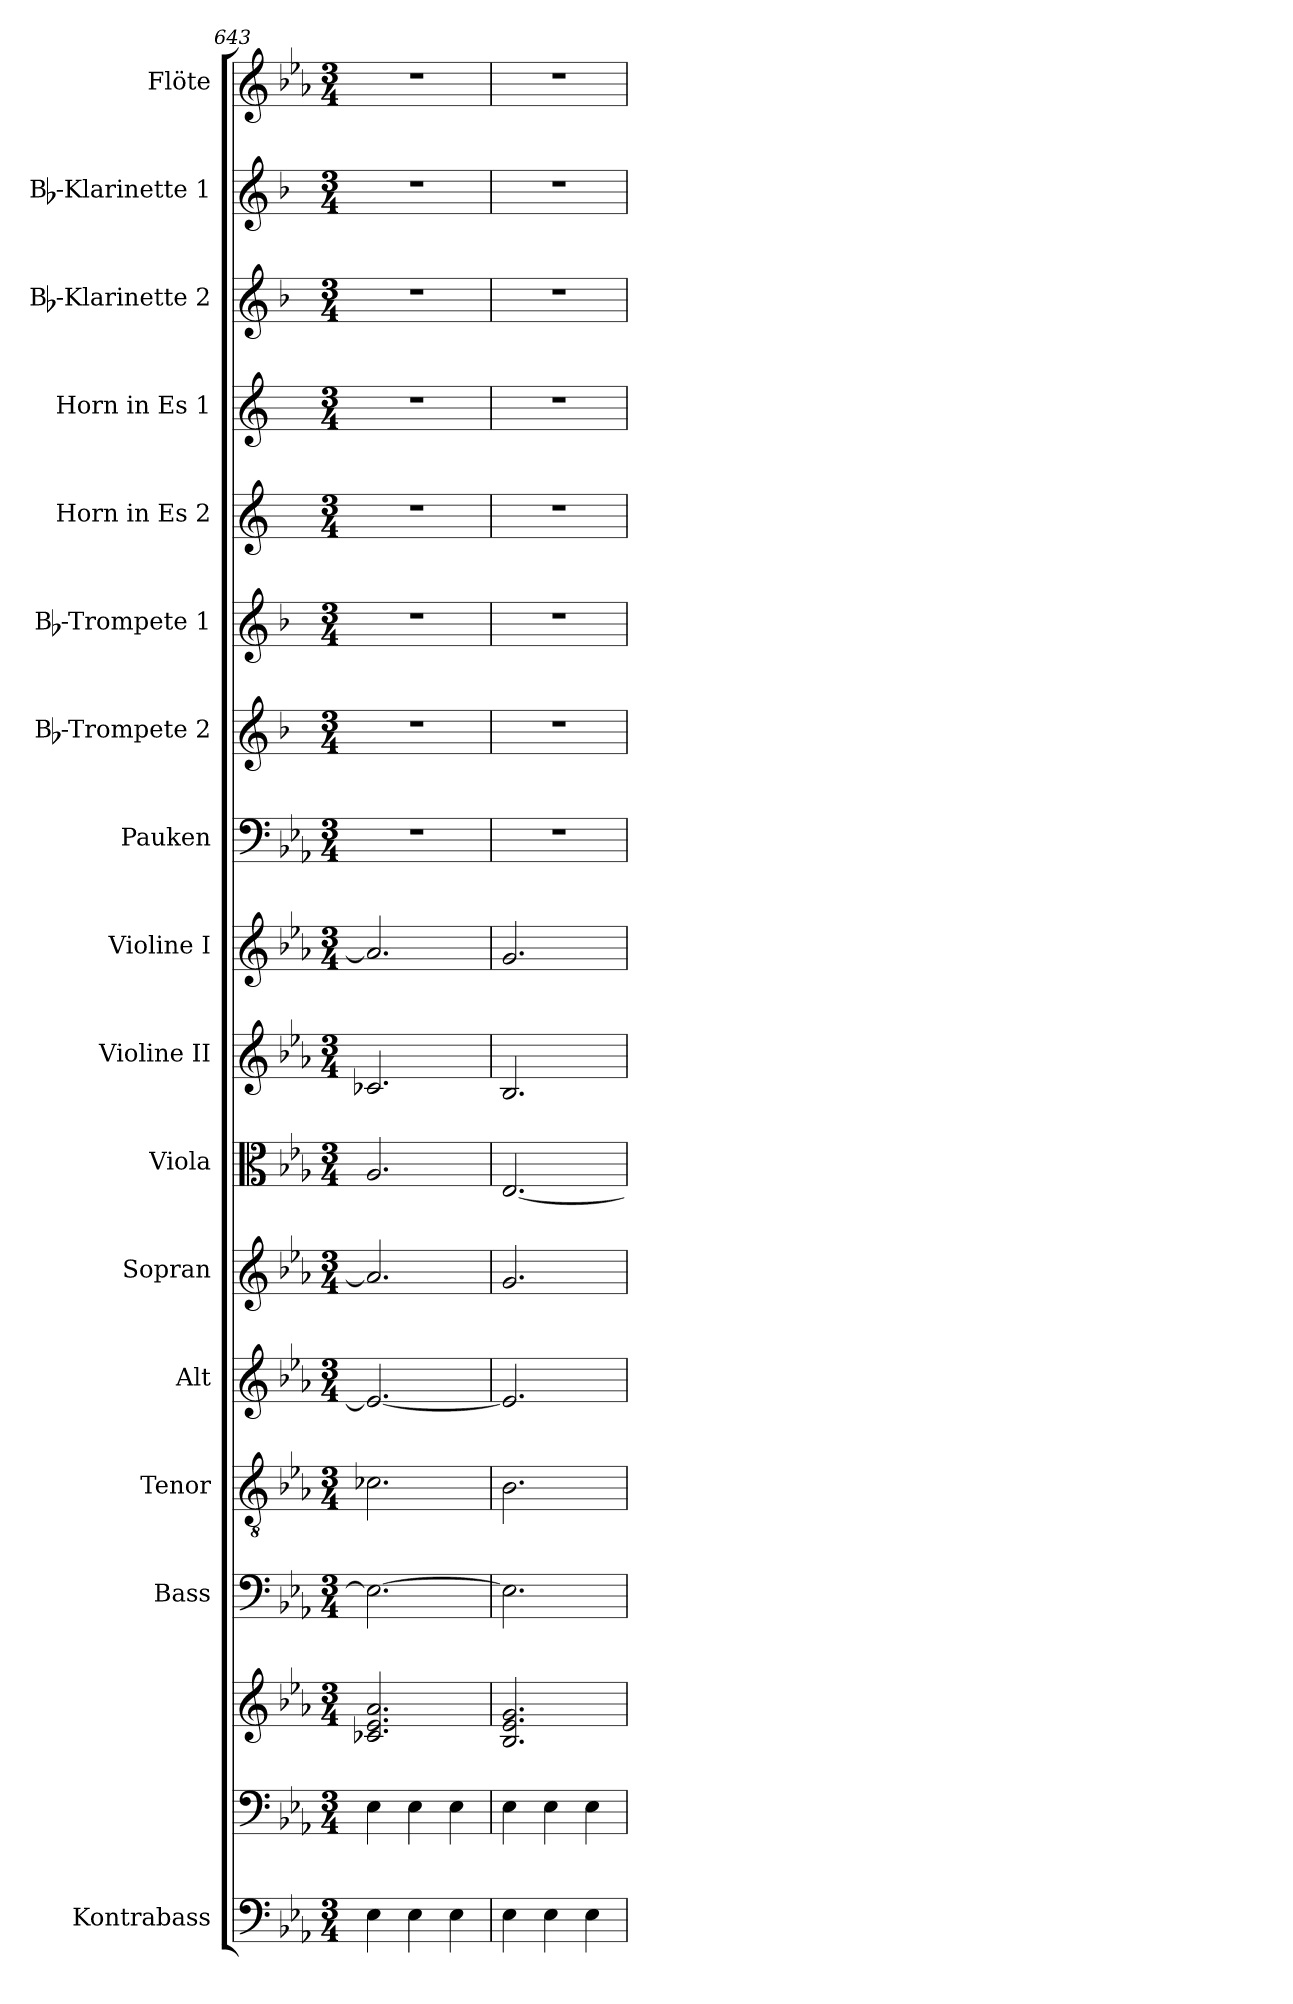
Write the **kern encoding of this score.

**kern	**kern	**kern	**kern	**kern	**kern	**kern	**kern	**kern	**kern	**kern	**kern	**kern	**kern	**kern	**kern	**kern	**kern
*part17	*part16	*part16	*part15	*part14	*part13	*part12	*part11	*part10	*part9	*part8	*part7	*part6	*part5	*part4	*part3	*part2	*part1
*staff18	*staff17	*staff16	*staff15	*staff14	*staff13	*staff12	*staff11	*staff10	*staff9	*staff8	*staff7	*staff6	*staff5	*staff4	*staff3	*staff2	*staff1
*I"Kontrabass	*	*	*I"Bass	*I"Tenor	*I"Alt	*I"Sopran	*I"Viola	*I"Violine II	*I"Violine I	*I"Pauken	*I"Bb-Trompete 2	*I"Bb-Trompete 1	*I"Horn in Es 2	*I"Horn in Es 1	*I"Bb-Klarinette 2	*I"Bb-Klarinette 1	*I"Flöte
*I'Kb.	*	*	*I'B.	*I'T.	*I'A.	*I'S.	*I'Vla.	*I'Vl. II	*I'Vl. I	*I'Pk.	*I'Bb Trp. 2	*I'Bb Trp. 1	*	*	*I'Bb Kl. 2	*I'Bb Kl. 1	*I'Fl.
*clefF4	*clefF4	*clefG2	*clefF4	*clefGv2	*clefG2	*clefG2	*clefC3	*clefG2	*clefG2	*clefF4	*clefG2	*clefG2	*clefG2	*clefG2	*clefG2	*clefG2	*clefG2
*ITrd7c12	*	*	*	*	*	*	*	*	*	*	*ITrd1c2	*ITrd1c2	*ITrd5c9	*ITrd5c9	*ITrd1c2	*ITrd1c2	*
*k[b-e-a-]	*k[b-e-a-]	*k[b-e-a-]	*k[b-e-a-]	*k[b-e-a-]	*k[b-e-a-]	*k[b-e-a-]	*k[b-e-a-]	*k[b-e-a-]	*k[b-e-a-]	*k[b-e-a-]	*k[b-e-a-]	*k[b-e-a-]	*k[b-e-a-]	*k[b-e-a-]	*k[b-e-a-]	*k[b-e-a-]	*k[b-e-a-]
*E-:	*E-:	*E-:	*E-:	*E-:	*E-:	*E-:	*E-:	*E-:	*E-:	*E-:	*E-:	*E-:	*E-:	*E-:	*E-:	*E-:	*E-:
*M3/4	*M3/4	*M3/4	*M3/4	*M3/4	*M3/4	*M3/4	*M3/4	*M3/4	*M3/4	*M3/4	*M3/4	*M3/4	*M3/4	*M3/4	*M3/4	*M3/4	*M3/4
=643	=643	=643	=643	=643	=643	=643	=643	=643	=643	=643	=643	=643	=643	=643	=643	=643	=643
4EE-\	4E-\	2.c-X/ 2.e-/ 2.a-/	2.E-\_	2.c-X\	2.e-/_	2.a-/]	2.A-/	2.c-X/	2.a-/]	2.r	2.r	2.r	2.r	2.r	2.r	2.r	2.r
4EE-\	4E-\	.	.	.	.	.	.	.	.	.	.	.	.	.	.	.	.
4EE-\	4E-\	.	.	.	.	.	.	.	.	.	.	.	.	.	.	.	.
=644	=644	=644	=644	=644	=644	=644	=644	=644	=644	=644	=644	=644	=644	=644	=644	=644	=644
4EE-\	4E-\	2.B-/ 2.e-/ 2.g/	2.E-\]	2.B-\	2.e-/]	2.g/	[2.E-/	2.B-/	2.g/	2.r	2.r	2.r	2.r	2.r	2.r	2.r	2.r
4EE-\	4E-\	.	.	.	.	.	.	.	.	.	.	.	.	.	.	.	.
4EE-\	4E-\	.	.	.	.	.	.	.	.	.	.	.	.	.	.	.	.
=	=	=	=	=	=	=	=	=	=	=	=	=	=	=	=	=	=
*-	*-	*-	*-	*-	*-	*-	*-	*-	*-	*-	*-	*-	*-	*-	*-	*-	*-
